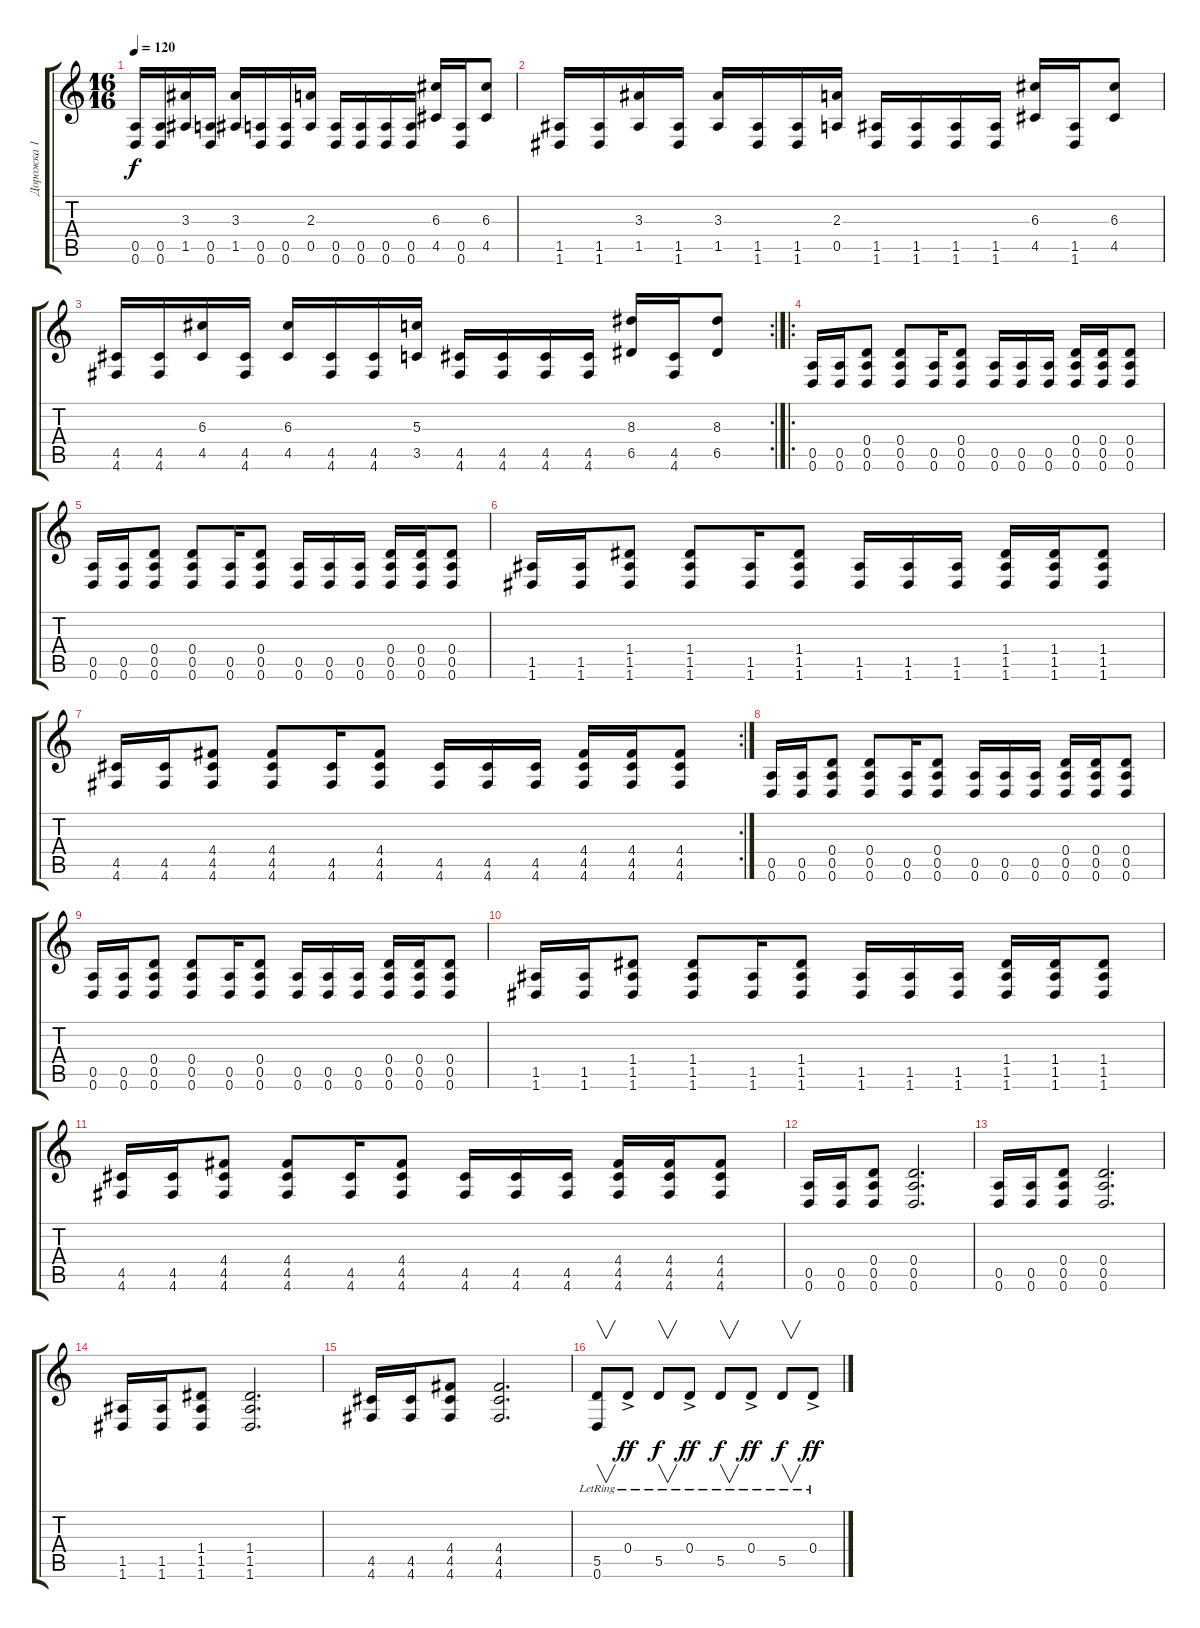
\track ("Дорожка 1" "Дорожка 1") {instrument distortionguitar}
\staff {score tabs}
\tuning (E4 B3 G3 D3 A2 D2) {hide}
\ts (16 16)
\tempo 120
\clef g2
\ks c
(0.5 0.6).16{dy f} (0.5 0.6).16 (3.3 1.5).16 (0.5 0.6).16 (3.3 1.5).16 (0.5 0.6).16 (0.5 0.6).16 (2.3 0.5).16 (0.5 0.6).16 (0.5 0.6).16 (0.5 0.6).16 (0.5 0.6).16 (6.3 4.5).16 (0.5 0.6).16 (6.3 4.5).8 |
(1.5 1.6).16 (1.5 1.6).16 (3.3 1.5).16 (1.5 1.6).16 (3.3 1.5).16 (1.5 1.6).16 (1.5 1.6).16 (2.3 0.5).16 (1.5 1.6).16 (1.5 1.6).16 (1.5 1.6).16 (1.5 1.6).16 (6.3 4.5).16 (1.5 1.6).16 (6.3 4.5).8 |
\rc 2
(4.5 4.6).16 (4.5 4.6).16 (6.3 4.5).16 (4.5 4.6).16 (6.3 4.5).16 (4.5 4.6).16 (4.5 4.6).16 (5.3 3.5).16 (4.5 4.6).16 (4.5 4.6).16 (4.5 4.6).16 (4.5 4.6).16 (8.3 6.5).16 (4.5 4.6).16 (8.3 6.5).8 |
\ro
(0.5 0.6).16 (0.5 0.6).16 (0.4 0.5 0.6).8 (0.4 0.5 0.6).8 (0.5 0.6).16 (0.4 0.5 0.6).8 (0.5 0.6).16 (0.5 0.6).16 (0.5 0.6).16 (0.4 0.5 0.6).16 (0.4 0.5 0.6).16 (0.4 0.5 0.6).8 |
(0.5 0.6).16 (0.5 0.6).16 (0.4 0.5 0.6).8 (0.4 0.5 0.6).8 (0.5 0.6).16 (0.4 0.5 0.6).8 (0.5 0.6).16 (0.5 0.6).16 (0.5 0.6).16 (0.4 0.5 0.6).16 (0.4 0.5 0.6).16 (0.4 0.5 0.6).8 |
(1.5 1.6).16 (1.5 1.6).16 (1.4 1.5 1.6).8 (1.4 1.5 1.6).8 (1.5 1.6).16 (1.4 1.5 1.6).8 (1.5 1.6).16 (1.5 1.6).16 (1.5 1.6).16 (1.4 1.5 1.6).16 (1.4 1.5 1.6).16 (1.4 1.5 1.6).8 |
\rc 2
(4.5 4.6).16 (4.5 4.6).16 (4.4 4.5 4.6).8 (4.4 4.5 4.6).8 (4.5 4.6).16 (4.4 4.5 4.6).8 (4.5 4.6).16 (4.5 4.6).16 (4.5 4.6).16 (4.4 4.5 4.6).16 (4.4 4.5 4.6).16 (4.4 4.5 4.6).8 |
(0.5 0.6).16 (0.5 0.6).16 (0.4 0.5 0.6).8 (0.4 0.5 0.6).8 (0.5 0.6).16 (0.4 0.5 0.6).8 (0.5 0.6).16 (0.5 0.6).16 (0.5 0.6).16 (0.4 0.5 0.6).16 (0.4 0.5 0.6).16 (0.4 0.5 0.6).8 |
(0.5 0.6).16{volume 15} (0.5 0.6).16 (0.4 0.5 0.6).8 (0.4 0.5 0.6).8 (0.5 0.6).16 (0.4 0.5 0.6).8 (0.5 0.6).16{volume 14} (0.5 0.6).16 (0.5 0.6).16 (0.4 0.5 0.6).16 (0.4 0.5 0.6).16 (0.4 0.5 0.6).8 |
(1.5 1.6).16{volume 13} (1.5 1.6).16 (1.4 1.5 1.6).8 (1.4 1.5 1.6).8 (1.5 1.6).16 (1.4 1.5 1.6).8{volume 12} (1.5 1.6).16 (1.5 1.6).16 (1.5 1.6).16 (1.4 1.5 1.6).16 (1.4 1.5 1.6).16{volume 11} (1.4 1.5 1.6).8 |
(4.5 4.6).16 (4.5 4.6).16{volume 10} (4.4 4.5 4.6).8 (4.4 4.5 4.6).8 (4.5 4.6).16 (4.4 4.5 4.6).8{volume 9} (4.5 4.6).16 (4.5 4.6).16 (4.5 4.6).16 (4.4 4.5 4.6).16 (4.4 4.5 4.6).16 (4.4 4.5 4.6).8 |
(0.5 0.6).16{volume 8} (0.5 0.6).16 (0.4 0.5 0.6).8 (0.4 0.5 0.6).2{d} |
(0.5 0.6).16{volume 6} (0.5 0.6).16 (0.4 0.5 0.6).8 (0.4 0.5 0.6).2{d} |
(1.5 1.6).16 (1.5 1.6).16 (1.4 1.5 1.6).8 (1.4 1.5 1.6).2{d} |
(4.5 4.6).16 (4.5 4.6).16 (4.4 4.5 4.6).8 (4.4 4.5 4.6).2{d} |
(5.5{lr} 0.6{lr}).8{v volume 8 instrument electricguitarjazz} 0.4{ac lr}.8{dy ff} 5.5{lr}.8{v dy f} 0.4{ac lr}.8{dy ff} 5.5{lr}.8{v dy f} 0.4{ac lr}.8{dy ff} 5.5{lr}.8{v dy f} 0.4{ac lr}.8{dy ff}
